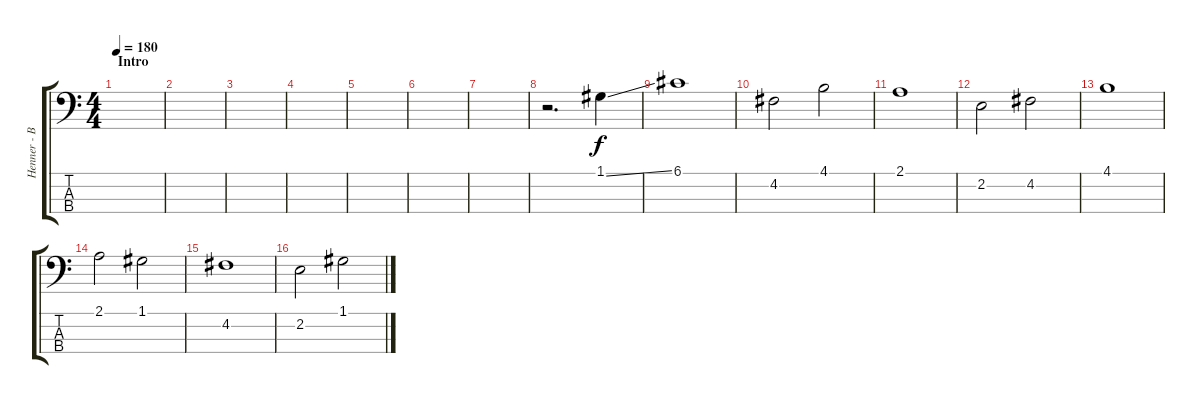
\track ("Henner - Bass" "Henner - B") {instrument electricbassfinger}
\staff {score tabs}
\tuning (G2 D2 A1 E1) {hide}
\ts (4 4)
\section ("" "Intro")
\tempo 180
\clef f4
\ks c
|
|
|
|
|
|
|
r.2{d} 1.1{ss}.4 |
6.1.1 |
4.2.2 4.1.2 |
2.1.1 |
2.2.2 4.2.2 |
4.1.1 |
2.1.2 1.1.2 |
4.2.1 |
2.2.2 1.1{ss}.2
